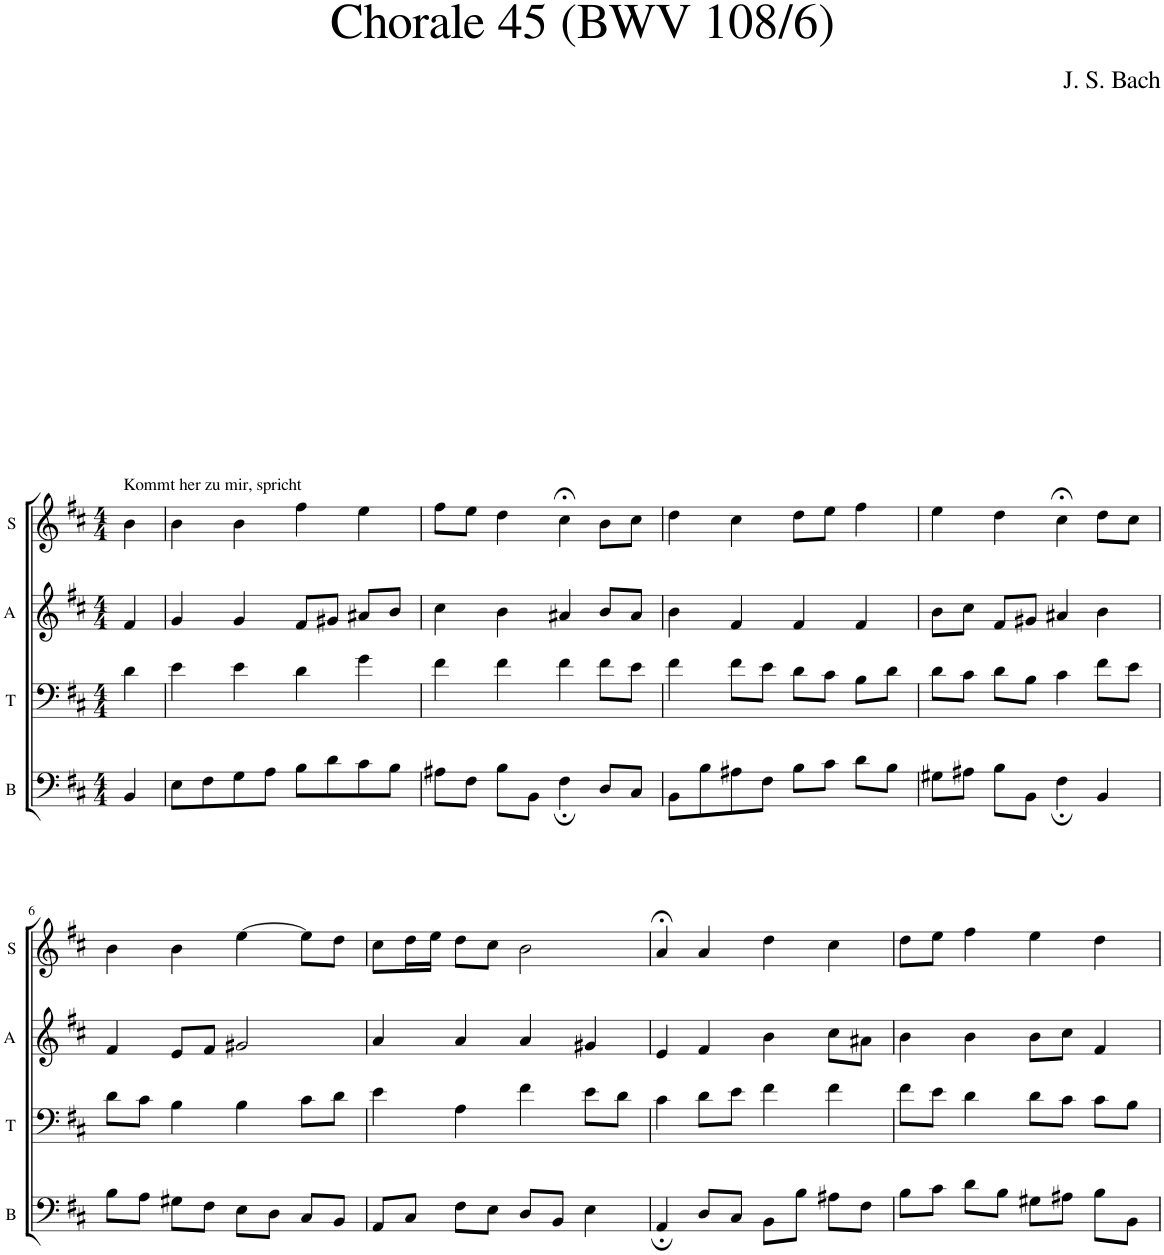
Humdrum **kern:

**kern	**kern	**kern	**kern
*part4	*part3	*part2	*part1
*staff4	*staff3	*staff2	*staff1
*I"B	*I"T	*I"A	*I"S
*I'B	*I'T	*I'A	*I'S
*clefF4	*clefF4	*clefG2	*clefG2
*k[f#c#]	*k[f#c#]	*k[f#c#]	*k[f#c#]
*M4/4	*M4/4	*M4/4	*M4/4
=1	=1	=1	=1
!	!	!	!LO:TX:a:t=Kommt her zu mir, spricht
4BB/	4d\	4f#/	4b\
=2	=2	=2	=2
8E\L	4e\	4g/	4b\
8F#\	.	.	.
8G\	4e\	4g/	4b\
8A\J	.	.	.
8B\L	4d\	8f#/L	4ff#\
8d\	.	8g#X/J	.
8c#\	4g\	8a#X/L	4ee\
8B\J	.	8b/J	.
=3	=3	=3	=3
8A#X\L	4f#\	4cc#\	8ff#\L
8F#\J	.	.	8ee\J
8B\L	4f#\	4b\	4dd\
8BB\J	.	.	.
4F#;\	4f#\	4a#X/	4cc#;<\
8D/L	8f#\L	8b/L	8b\L
8C#/J	8e\J	8a#/J	8cc#\J
=4	=4	=4	=4
8BB\L	4f#\	4b\	4dd\
8B\	.	.	.
8A#X\	8f#\L	4f#/	4cc#\
8F#\J	8e\J	.	.
8B\L	8d\L	4f#/	8dd\L
8c#\J	8c#\J	.	8ee\J
8d\L	8B\L	4f#/	4ff#\
8B\J	8d\J	.	.
=5	=5	=5	=5
8G#X\L	8d\L	8b\L	4ee\
8A#X\J	8c#\J	8cc#\J	.
8B\L	8d\L	8f#/L	4dd\
8BB\J	8B\J	8g#X/J	.
4F#;\	4c#\	4a#X/	4cc#;<\
4BB/	8f#\L	4b\	8dd\L
.	8e\J	.	8cc#\J
!!LO:LB:g=z
=6	=6	=6	=6
8B\L	8d\L	4f#/	4b\
8A\J	8c#\J	.	.
8G#X\L	4B\	8e/L	4b\
8F#\J	.	8f#/J	.
8E\L	4B\	2g#X/	[4ee\
8D\J	.	.	.
8C#/L	8c#\L	.	8ee\L]
8BB/J	8d\J	.	8dd\J
=7	=7	=7	=7
8AA/L	4e\	4a/	8cc#\L
8C#/J	.	.	16dd\L
.	.	.	16ee\JJ
8F#\L	4A\	4a/	8dd\L
8E\J	.	.	8cc#\J
8D/L	4f#\	4a/	2b\
8BB/J	.	.	.
4E\	8e\L	4g#X/	.
.	8d\J	.	.
=8	=8	=8	=8
4AA;/	4c#\	4e/	4a;</
8D/L	8d\L	4f#/	4a/
8C#/J	8e\J	.	.
8BB\L	4f#\	4b\	4dd\
8B\J	.	.	.
8A#X\L	4f#\	8cc#\L	4cc#\
8F#\J	.	8a#X\J	.
=9	=9	=9	=9
8B\L	8f#\L	4b\	8dd\L
8c#\J	8e\J	.	8ee\J
8d\L	4d\	4b\	4ff#\
8B\J	.	.	.
8G#X\L	8d\L	8b\L	4ee\
8A#X\J	8c#\J	8cc#\J	.
8B\L	8c#\L	4f#/	4dd\
8BB\J	8B\J	.	.
=	=	=	=
*-	*-	*-	*-
